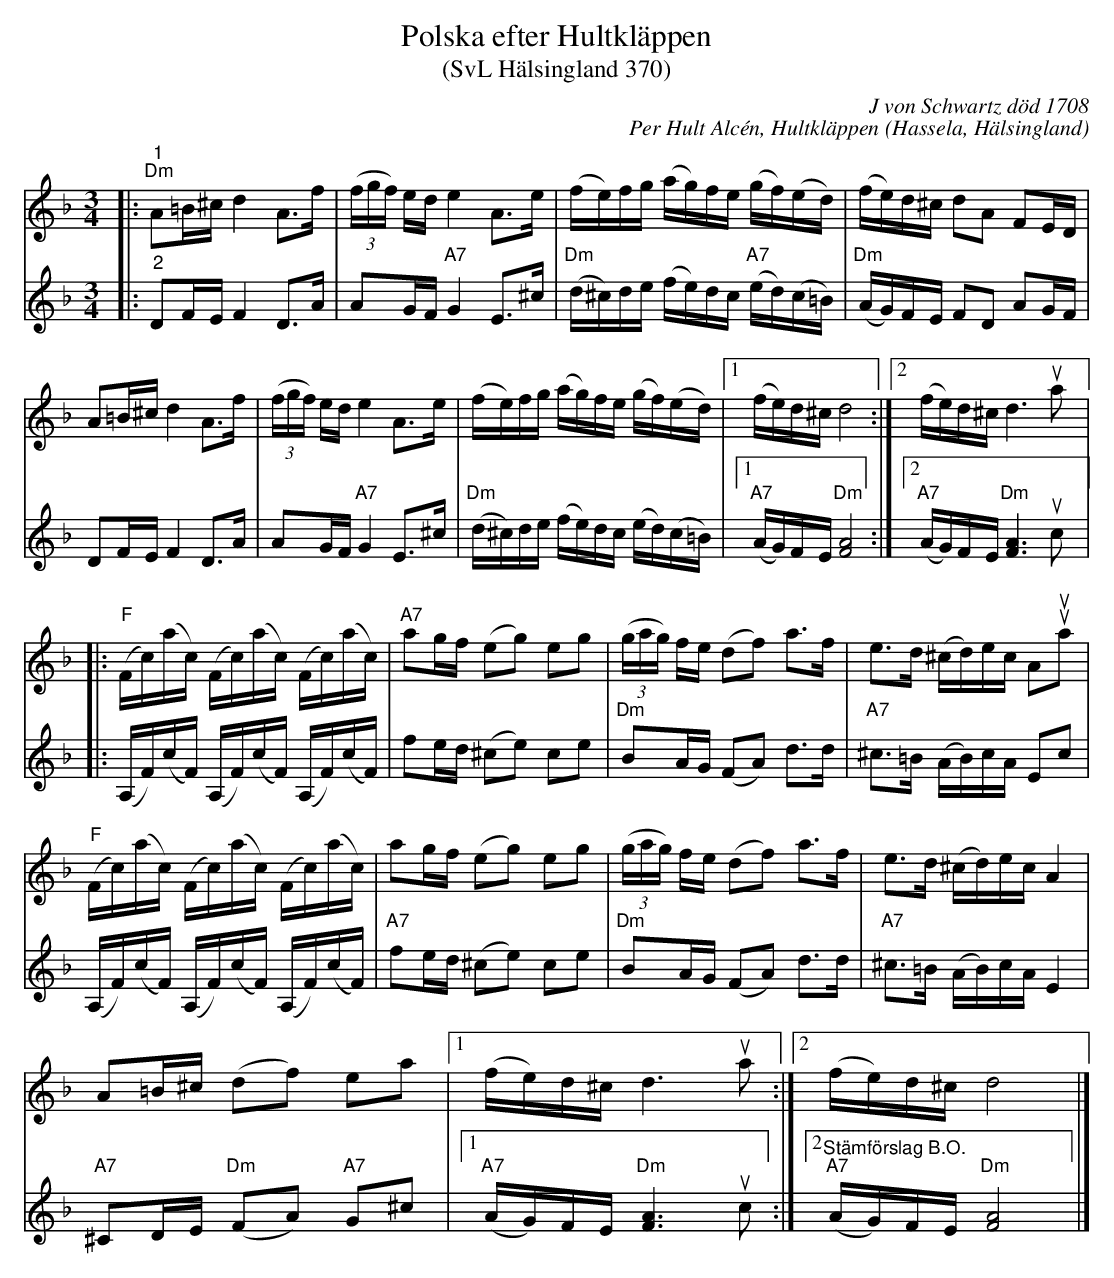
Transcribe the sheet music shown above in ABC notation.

X:1
T:Polska efter Hultkläppen
T:(SvL Hälsingland 370)
C:J von Schwartz död 1708
C:Per Hult Alcén, Hultkläppen
O:Hassela, Hälsingland
L:1/16
M:3/4
K:Dm
V:1
|:"^1""Dm" A2=B^c d4 A2>f2 | (3(fgf) ed e4 A2>e2 | (fe)fg (ag)fe (gf)(ed) | (fe)d^c d2A2 F2ED |
A2=B^c d4 A2>f2 | (3(fgf) ed e4 A2>e2 | (fe)fg (ag)fe (gf)(ed) |1 (fe)d^c d8 :|2 (fe)d^c d6u a2 |:
"F" (Fc)(ac) (Fc)(ac) (Fc)(ac) |"A7" a2gf (e2g2) e2g2 | (3(gag) fe (d2f2) a2>f2 | e2>d2 (^cd)ec A2uua2 |
"F" (Fc)(ac) (Fc)(ac) (Fc)(ac) | a2gf (e2g2) e2g2 | (3(gag) fe (d2f2) a2>f2 | e2>d2 (^cd)ec A4 |
A2=B^c (d2f2) e2a2 |1 (fe)d^c d6u a2 :|2 (fe)d^c d8 |]
V:2
|:"^2" D2FE F4 D2>A2 | A2GF"A7" G4 E2>^c2 |"Dm" (d^c)de (fe)dc"A7" (ed)(c=B) | "Dm" (AG)FE F2D2 A2GF |
D2FE F4 D2>A2 | A2GF"A7" G4 E2>^c2 |"Dm" (d^c)de (fe)dc (ed)(c=B) |1 "A7" (AG)FE"Dm" [FA]8 :|2"A7" (AG)FE"Dm" [FA]6u c2 |:
 (A,F)(cF) (A,F)(cF) (A,F)(cF) | f2ed (^c2e2) c2e2 |"Dm" B2AG (F2A2) d2>d2 |"A7" ^c2>=B2 (AB)cA E2c2 |
(A,F)(cF) (A,F)(cF) (A,F)(cF) |"A7" f2ed (^c2e2) c2e2 |"Dm" B2AG (F2A2) d2>d2 | "A7" ^c2>=B2 (AB)cA E4 |
"A7" ^C2DE"Dm" (F2A2)"A7" G2^c2 |1"A7" (AG)FE"Dm" [FA]6u c2 :|2 "^Stämförslag B.O.""A7" (AG)FE"Dm" [FA]8 |]
